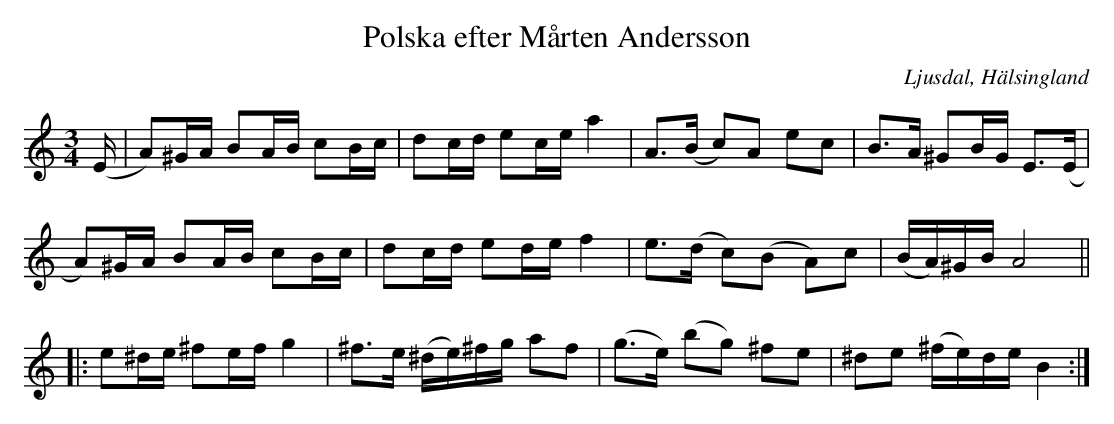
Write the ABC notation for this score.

X:1
T:Polska efter Mårten Andersson
O:Ljusdal, Hälsingland
M:3/4
L:1/16
K:Am
(E|A2)^GA B2AB c2Bc|d2cd e2ce a4|A2>(B2 c2)A2 e2c2|B2>A2 ^G2BG E2>(E2|
A2)^GA B2AB c2Bc|d2cd e2de f4|e2>(d2 c2)(B2 A2)c2|(BA)^GB A8||
|:e2^de ^f2ef g4|^f2>e2 (^de)^fg a2f2|(g2>e2) (b2g2) ^f2e2|^d2e2 (^fe)de B4:|
